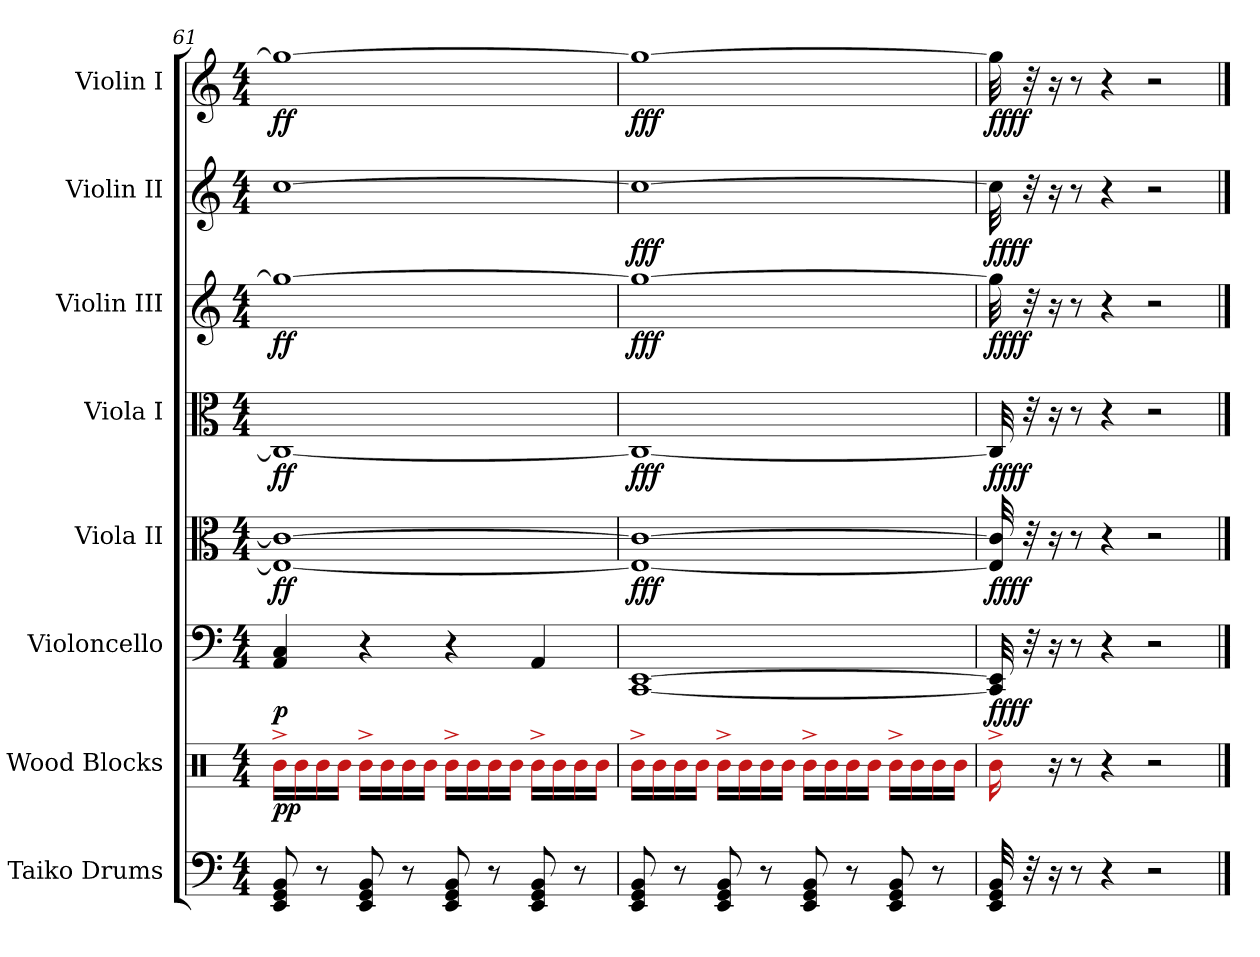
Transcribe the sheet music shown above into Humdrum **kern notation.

**kern	**kern	**dynam	**kern	**dynam	**kern	**dynam	**kern	**dynam	**kern	**dynam	**kern	**dynam	**kern	**dynam
*part8	*part7	*part7	*part6	*part6	*part5	*part5	*part4	*part4	*part3	*part3	*part2	*part2	*part1	*part1
*staff8	*staff7	*staff7	*staff6	*staff6	*staff5	*staff5	*staff4	*staff4	*staff3	*staff3	*staff2	*staff2	*staff1	*staff1
*I"Taiko Drums	*I"Wood Blocks	*	*I"Violoncello	*	*I"Viola II	*	*I"Viola I	*	*I"Violin III	*	*I"Violin II	*	*I"Violin I	*
*I'Taiko	*I'W.B.	*	*I'Vc.	*	*I'Vla.	*	*I'Vla.	*	*I'Vln.	*	*I'Vln. II	*	*I'Vln. I	*
!!LO:PB:g=z
*clefF4	*clefX	*	*clefF4	*	*clefC3	*	*clefC3	*	*clefG2	*	*clefG2	*	*clefG2	*
*ITrd-14c-24	*	*	*	*	*	*	*	*	*	*	*	*	*	*
*k[]	*k[]	*	*k[]	*	*k[]	*	*k[]	*	*k[]	*	*k[]	*	*k[]	*
*M4/4	*M4/4	*	*M4/4	*	*M4/4	*	*M4/4	*	*M4/4	*	*M4/4	*	*M4/4	*
=61	=61	=61	=61	=61	=61	=61	=61	=61	=61	=61	=61	=61	=61	=61
!	!	!LO:DY:b	!	!LO:DY:b	!	!LO:DY:b	!	!LO:DY:b	!	!LO:DY:b	!	!	!	!LO:DY:b
8e/ 8g/ 8b/	16b^\LL	pp	4AA/ 4C/	p	1E_ 1c_	ff	1C_	ff	1gg#_	ff	[1cc	.	1gg_	ff
.	16b\	.	.	.	.	.	.	.	.	.	.	.	.	.
8r	16b\	.	.	.	.	.	.	.	.	.	.	.	.	.
.	16b\JJ	.	.	.	.	.	.	.	.	.	.	.	.	.
8e/ 8g/ 8b/	16b^\LL	.	4r	.	.	.	.	.	.	.	.	.	.	.
.	16b\	.	.	.	.	.	.	.	.	.	.	.	.	.
8r	16b\	.	.	.	.	.	.	.	.	.	.	.	.	.
.	16b\JJ	.	.	.	.	.	.	.	.	.	.	.	.	.
8e/ 8g/ 8b/	16b^\LL	.	4r	.	.	.	.	.	.	.	.	.	.	.
.	16b\	.	.	.	.	.	.	.	.	.	.	.	.	.
8r	16b\	.	.	.	.	.	.	.	.	.	.	.	.	.
.	16b\JJ	.	.	.	.	.	.	.	.	.	.	.	.	.
8e/ 8g/ 8b/	16b^\LL	.	4AA/	.	.	.	.	.	.	.	.	.	.	.
.	16b\	.	.	.	.	.	.	.	.	.	.	.	.	.
8r	16b\	.	.	.	.	.	.	.	.	.	.	.	.	.
.	16b\JJ	.	.	.	.	.	.	.	.	.	.	.	.	.
=62	=62	=62	=62	=62	=62	=62	=62	=62	=62	=62	=62	=62	=62	=62
!	!	!	!	!	!	!LO:DY:b	!	!LO:DY:b	!	!LO:DY:b	!	!LO:DY:b	!	!LO:DY:b
8e/ 8g/ 8b/	16b^\LL	.	[1CC [1EE	.	1E_ 1c_	fff	1C_	fff	1gg#_	fff	1cc_	fff	1gg_	fff
.	16b\	.	.	.	.	.	.	.	.	.	.	.	.	.
8r	16b\	.	.	.	.	.	.	.	.	.	.	.	.	.
.	16b\JJ	.	.	.	.	.	.	.	.	.	.	.	.	.
8e/ 8g/ 8b/	16b^\LL	.	.	.	.	.	.	.	.	.	.	.	.	.
.	16b\	.	.	.	.	.	.	.	.	.	.	.	.	.
8r	16b\	.	.	.	.	.	.	.	.	.	.	.	.	.
.	16b\JJ	.	.	.	.	.	.	.	.	.	.	.	.	.
8e/ 8g/ 8b/	16b^\LL	.	.	.	.	.	.	.	.	.	.	.	.	.
.	16b\	.	.	.	.	.	.	.	.	.	.	.	.	.
8r	16b\	.	.	.	.	.	.	.	.	.	.	.	.	.
.	16b\JJ	.	.	.	.	.	.	.	.	.	.	.	.	.
8e/ 8g/ 8b/	16b^\LL	.	.	.	.	.	.	.	.	.	.	.	.	.
.	16b\	.	.	.	.	.	.	.	.	.	.	.	.	.
8r	16b\	.	.	.	.	.	.	.	.	.	.	.	.	.
.	16b\JJ	.	.	.	.	.	.	.	.	.	.	.	.	.
=63	=63	=63	=63	=63	=63	=63	=63	=63	=63	=63	=63	=63	=63	=63
!	!	!	!	!LO:DY:b	!	!LO:DY:b	!	!LO:DY:b	!	!LO:DY:b	!	!LO:DY:b	!	!LO:DY:b
32e/ 32g/ 32b/	16b^\	.	32CC/] 32EE/]	ffff	32E/] 32c/]	ffff	32C/]	ffff	32gg#\]	ffff	32cc\]	ffff	32gg\]	ffff
32r	.	.	32r	.	32r	.	32r	.	32r	.	32r	.	32r	.
16r	16r	.	16r	.	16r	.	16r	.	16r	.	16r	.	16r	.
8r	8r	.	8r	.	8r	.	8r	.	8r	.	8r	.	8r	.
4r	4r	.	4r	.	4r	.	4r	.	4r	.	4r	.	4r	.
2r	2r	.	2r	.	2r	.	2r	.	2r	.	2r	.	2r	.
==	==	==	==	==	==	==	==	==	==	==	==	==	==	==
*-	*-	*-	*-	*-	*-	*-	*-	*-	*-	*-	*-	*-	*-	*-
